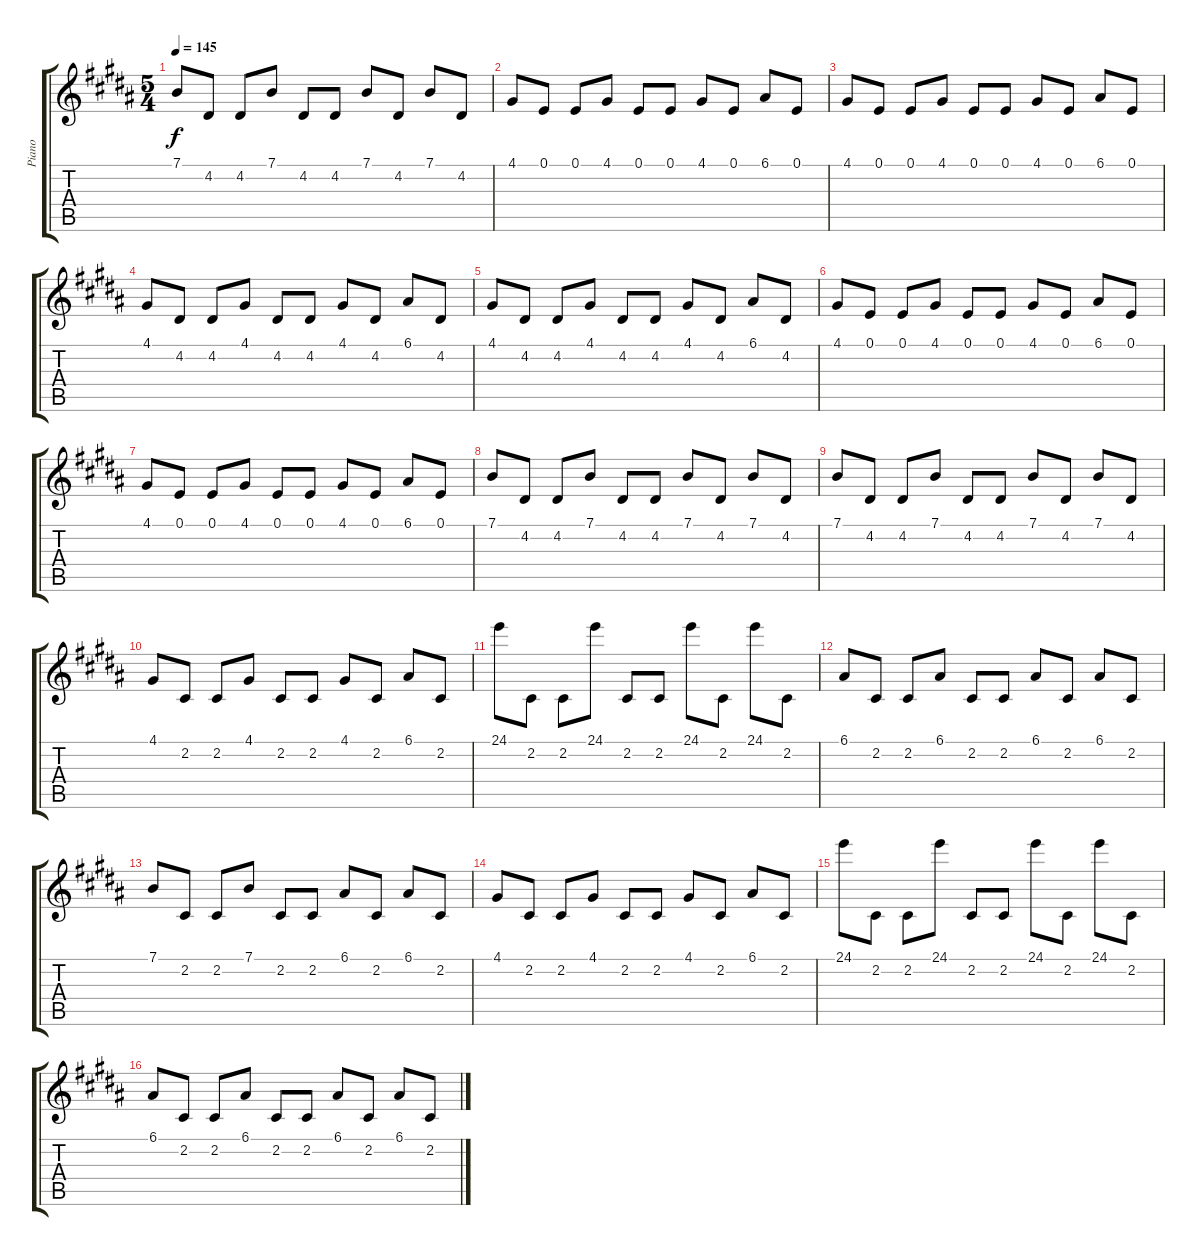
\track ("Piano" "Piano") {instrument electricpiano1}
\staff {score tabs}
\tuning (E4 B3 G3 D3 A2 E2) {hide}
\ts (5 4)
\tempo 145
\clef g2
\ks b
7.1.8{dy f} 4.2.8 4.2.8 7.1.8 4.2.8 4.2.8 7.1.8 4.2.8 7.1.8 4.2.8 |
4.1.8 0.1.8 0.1.8 4.1.8 0.1.8 0.1.8 4.1.8 0.1.8 6.1.8 0.1.8 |
4.1.8 0.1.8 0.1.8 4.1.8 0.1.8 0.1.8 4.1.8 0.1.8 6.1.8 0.1.8 |
4.1.8 4.2.8 4.2.8 4.1.8 4.2.8 4.2.8 4.1.8 4.2.8 6.1.8 4.2.8 |
4.1.8 4.2.8 4.2.8 4.1.8 4.2.8 4.2.8 4.1.8 4.2.8 6.1.8 4.2.8 |
4.1.8 0.1.8 0.1.8 4.1.8 0.1.8 0.1.8 4.1.8 0.1.8 6.1.8 0.1.8 |
4.1.8 0.1.8 0.1.8 4.1.8 0.1.8 0.1.8 4.1.8 0.1.8 6.1.8 0.1.8 |
7.1.8 4.2.8 4.2.8 7.1.8 4.2.8 4.2.8 7.1.8 4.2.8 7.1.8 4.2.8 |
7.1.8 4.2.8 4.2.8 7.1.8 4.2.8 4.2.8 7.1.8 4.2.8 7.1.8 4.2.8 |
4.1.8 2.2.8 2.2.8 4.1.8 2.2.8 2.2.8 4.1.8 2.2.8 6.1.8 2.2.8 |
24.1.8 2.2.8 2.2.8 24.1.8 2.2.8 2.2.8 24.1.8 2.2.8 24.1.8 2.2.8 |
6.1.8 2.2.8 2.2.8 6.1.8 2.2.8 2.2.8 6.1.8 2.2.8 6.1.8 2.2.8 |
7.1.8 2.2.8 2.2.8 7.1.8 2.2.8 2.2.8 6.1.8 2.2.8 6.1.8 2.2.8 |
4.1.8 2.2.8 2.2.8 4.1.8 2.2.8 2.2.8 4.1.8 2.2.8 6.1.8 2.2.8 |
24.1.8 2.2.8 2.2.8 24.1.8 2.2.8 2.2.8 24.1.8 2.2.8 24.1.8 2.2.8 |
6.1.8 2.2.8 2.2.8 6.1.8 2.2.8 2.2.8 6.1.8 2.2.8 6.1.8 2.2.8
